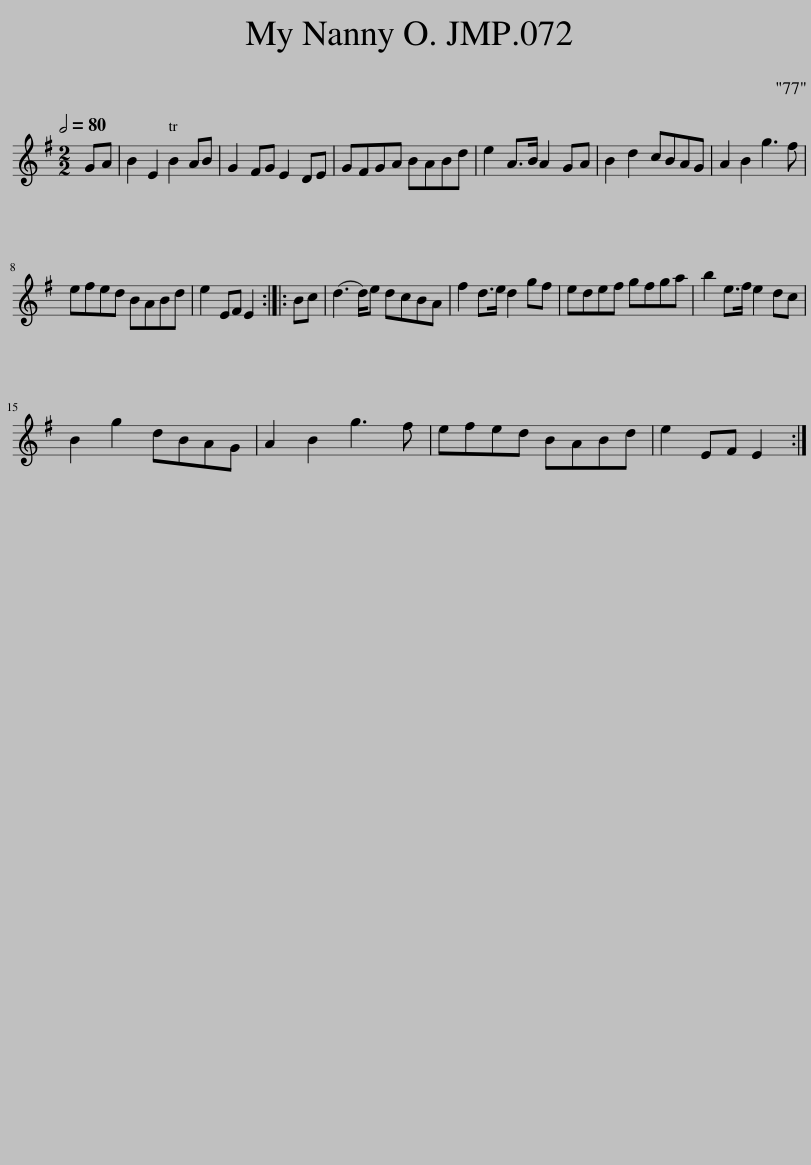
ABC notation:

X:1
L:1/8
Q:1/2=80
M:2/2
I:linebreak $
K:Emin
V:1 treble
V:1
 GA | B2 E2 B2 AB | G2 FG E2 DE | GFGA BABd | e2 A>B A2 GA | %5
 B2 d2 cBAG | A2 B2 g3 f |$ efed BABd | e2 EF E2 :: Bc | %10
 (d3 d/)e dcBA | f2 d>e d2 gf | edef gfga | b2 e>f e2 dc |$ B2 g2 dBAG | %15
 A2 B2 g3 f | efed BABd | e2 EF E2 :| %18
